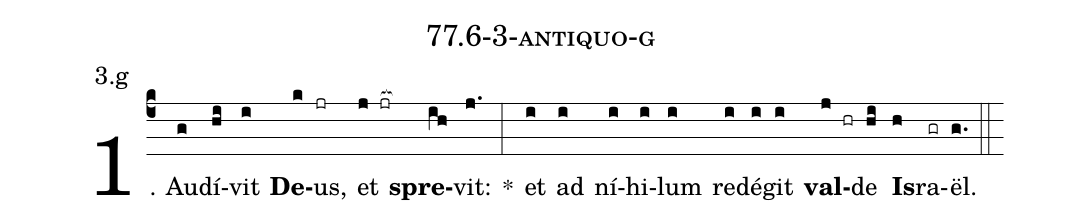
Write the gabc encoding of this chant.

name: 77.6-3-antiquo-g;
annotation: 3.g;
%%
(c4)1. Au(g)dí(hi)vit(i) <b>De</b>(k)us,(jr) et(j jr[ocb:1{]) <b>spre</b>(ih[ocb:0}])vit:(j.) *(:) et(i) ad(i) ní(i)hi(i)lum(i) red(i)é(i)git(i) <b>val</b>(j hr)de(hi) <b>Is</b>(h)ra(gr)ël.(g.) (::)


%E(i) u(i) o(j) u(hi) a(h) e.(g.) (::)
